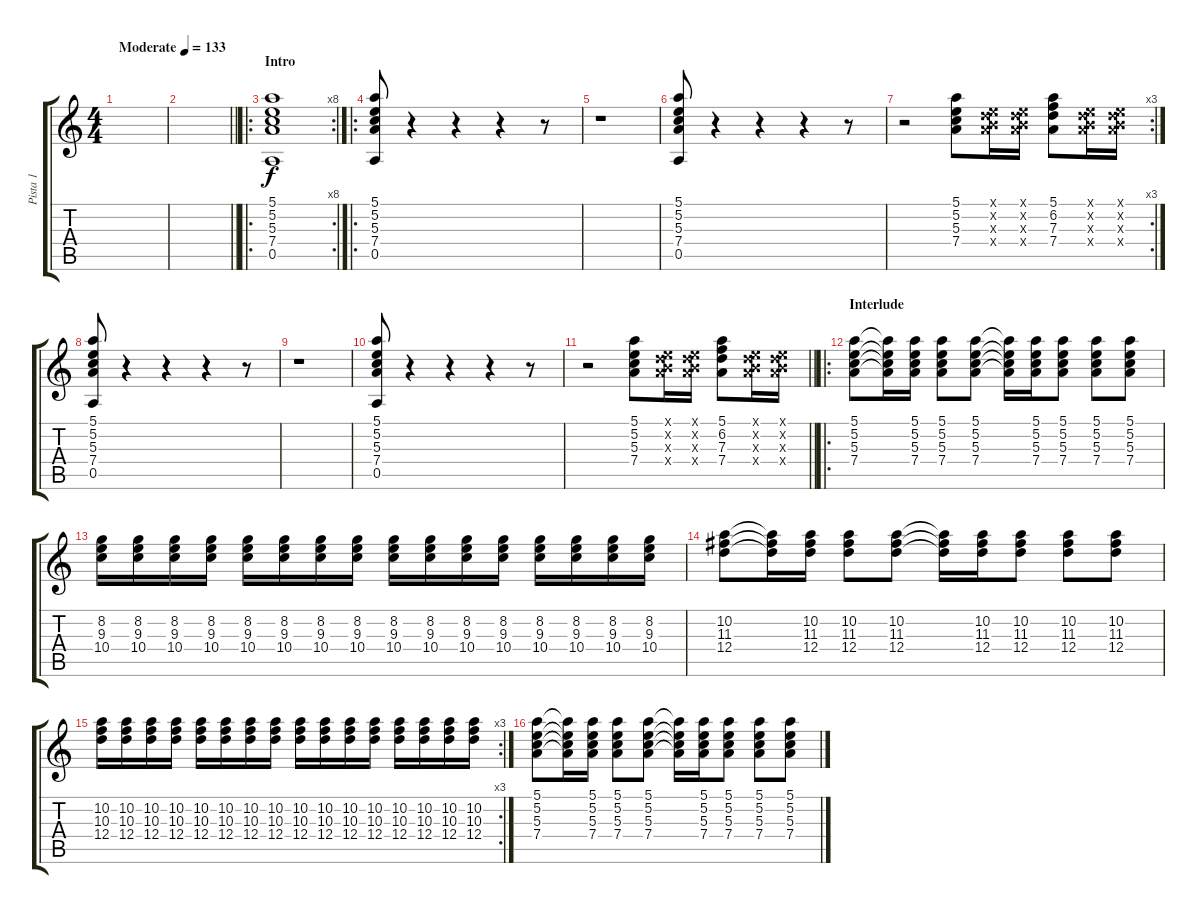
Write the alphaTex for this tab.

\track ("Pista 1" "Pista 1") {instrument overdrivenguitar}
\staff {score tabs}
\tuning (E4 B3 G3 D3 A2 E2) {hide}
\ts (4 4)
\tempo (133 "Moderate")
\clef g2
\ks c
|
\barLineRight lightlight
|
\ro
\rc 8
\section ("" "Intro")
(5.1 5.2 5.3 7.4 0.5).1 |
\ro
(5.1 5.2 5.3 7.4 0.5).8 r.4 r.4 r.4 r.8 |
r.1 |
(5.1 5.2 5.3 7.4 0.5).8 r.4 r.4 r.4 r.8 |
\rc 3
r.2 (5.1 5.2 5.3 7.4).8 (0.1{x} 0.2{x} 7.3{x} 7.4{x}).16 (0.1{x} 0.2{x} 7.3{x} 7.4{x}).16 (5.1 6.2 7.3 7.4).8 (0.1{x} 0.2{x} 7.3{x} 7.4{x}).16 (0.1{x} 0.2{x} 7.3{x} 7.4{x}).16 |
(5.1 5.2 5.3 7.4 0.5).8 r.4 r.4 r.4 r.8 |
r.1 |
(5.1 5.2 5.3 7.4 0.5).8 r.4 r.4 r.4 r.8 |
\barLineRight lightlight
r.2 (5.1 5.2 5.3 7.4).8 (0.1{x} 0.2{x} 7.3{x} 7.4{x}).16 (0.1{x} 0.2{x} 7.3{x} 7.4{x}).16 (5.1 6.2 7.3 7.4).8 (0.1{x} 0.2{x} 7.3{x} 7.4{x}).16 (0.1{x} 0.2{x} 7.3{x} 7.4{x}).16 |
\ro
\section ("" "Interlude")
(5.1 5.2 5.3 7.4).8 (5.1{t} 5.2{t} 5.3{t} 7.4{t}).16 (5.1 5.2 5.3 7.4).16 (5.1 5.2 5.3 7.4).8 (5.1 5.2 5.3 7.4).8 (5.1{t} 5.2{t} 5.3{t} 7.4{t}).16 (5.1 5.2 5.3 7.4).16 (5.1 5.2 5.3 7.4).8 (5.1 5.2 5.3 7.4).8 (5.1 5.2 5.3 7.4).8 |
(8.2 9.3 10.4).16 (8.2 9.3 10.4).16 (8.2 9.3 10.4).16 (8.2 9.3 10.4).16 (8.2 9.3 10.4).16 (8.2 9.3 10.4).16 (8.2 9.3 10.4).16 (8.2 9.3 10.4).16 (8.2 9.3 10.4).16 (8.2 9.3 10.4).16 (8.2 9.3 10.4).16 (8.2 9.3 10.4).16 (8.2 9.3 10.4).16 (8.2 9.3 10.4).16 (8.2 9.3 10.4).16 (8.2 9.3 10.4).16 |
(10.2 11.3 12.4).8 (10.2{t} 11.3{t} 12.4{t}).16 (10.2 11.3 12.4).16 (10.2 11.3 12.4).8 (10.2 11.3 12.4).8 (10.2{t} 11.3{t} 12.4{t}).16 (10.2 11.3 12.4).16 (10.2 11.3 12.4).8 (10.2 11.3 12.4).8 (10.2 11.3 12.4).8 |
\rc 3
(10.2 10.3 12.4).16 (10.2 10.3 12.4).16 (10.2 10.3 12.4).16 (10.2 10.3 12.4).16 (10.2 10.3 12.4).16 (10.2 10.3 12.4).16 (10.2 10.3 12.4).16 (10.2 10.3 12.4).16 (10.2 10.3 12.4).16 (10.2 10.3 12.4).16 (10.2 10.3 12.4).16 (10.2 10.3 12.4).16 (10.2 10.3 12.4).16 (10.2 10.3 12.4).16 (10.2 10.3 12.4).16 (10.2 10.3 12.4).16 |
(5.1 5.2 5.3 7.4).8 (5.1{t} 5.2{t} 5.3{t} 7.4{t}).16 (5.1 5.2 5.3 7.4).16 (5.1 5.2 5.3 7.4).8 (5.1 5.2 5.3 7.4).8 (5.1{t} 5.2{t} 5.3{t} 7.4{t}).16 (5.1 5.2 5.3 7.4).16 (5.1 5.2 5.3 7.4).8 (5.1 5.2 5.3 7.4).8 (5.1 5.2 5.3 7.4).8
